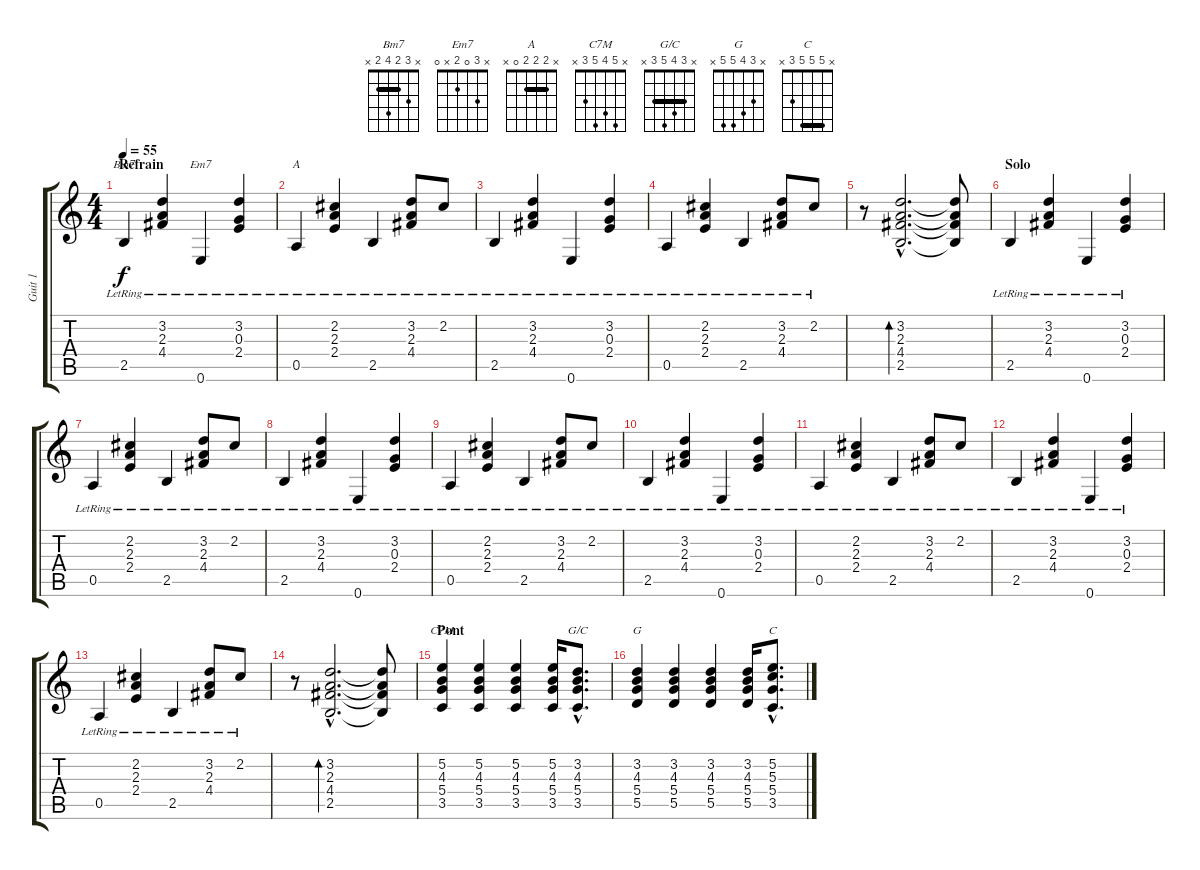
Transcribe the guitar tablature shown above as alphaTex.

\track ("Guit 1" "Guit 1") {instrument acousticguitarsteel}
\staff {score tabs}
\tuning (E4 B3 G3 D3 A2 E2) {hide}
\chord ("Bm7" x 3 2 4 2 x) {barre 2}
\chord ("Em7" x 3 0 2 x 0)
\chord ("A" x 2 2 2 0 x) {barre 2}
\chord ("C7M" x 5 4 5 3 x)
\chord ("G/C" x 3 4 5 3 x) {barre 3}
\chord ("G" x 3 4 5 5 x)
\chord ("C" x 5 5 5 3 x) {barre 5}
\ts (4 4)
\section ("" "Refrain")
\tempo 55
\clef g2
\ks c
2.5{lr}.4{ch "Bm7" dy f volume 13} (3.2{lr} 2.3{lr} 4.4{lr}).4 0.6{lr}.4{ch "Em7"} (3.2{lr} 0.3{lr} 2.4{lr}).4 |
0.5{lr}.4{ch "A"} (2.2{lr} 2.3{lr} 2.4{lr}).4 2.5{lr}.4 (3.2{lr} 2.3{lr} 4.4{lr}).8 2.2{lr}.8 |
2.5{lr}.4 (3.2{lr} 2.3{lr} 4.4{lr}).4 0.6{lr}.4 (3.2{lr} 0.3{lr} 2.4{lr}).4 |
0.5{lr}.4 (2.2{lr} 2.3{lr} 2.4{lr}).4 2.5{lr}.4 (3.2{lr} 2.3{lr} 4.4{lr}).8 2.2{lr}.8 |
r.8 (3.2{hac} 2.3{hac} 4.4{hac} 2.5{hac}).2{d bd 240} (3.2{t} 2.3{t} 4.4{t} 2.5{t}).8 |
\section ("" "Solo")
2.5{lr}.4{volume 10} (3.2{lr} 2.3{lr} 4.4{lr}).4 0.6{lr}.4 (3.2{lr} 0.3{lr} 2.4{lr}).4 |
0.5{lr}.4 (2.2{lr} 2.3{lr} 2.4{lr}).4 2.5{lr}.4 (3.2{lr} 2.3{lr} 4.4{lr}).8 2.2{lr}.8 |
2.5{lr}.4 (3.2{lr} 2.3{lr} 4.4{lr}).4 0.6{lr}.4 (3.2{lr} 0.3{lr} 2.4{lr}).4 |
0.5{lr}.4 (2.2{lr} 2.3{lr} 2.4{lr}).4 2.5{lr}.4 (3.2{lr} 2.3{lr} 4.4{lr}).8 2.2{lr}.8 |
2.5{lr}.4{volume 13} (3.2{lr} 2.3{lr} 4.4{lr}).4 0.6{lr}.4 (3.2{lr} 0.3{lr} 2.4{lr}).4 |
0.5{lr}.4 (2.2{lr} 2.3{lr} 2.4{lr}).4 2.5{lr}.4 (3.2{lr} 2.3{lr} 4.4{lr}).8 2.2{lr}.8 |
2.5{lr}.4 (3.2{lr} 2.3{lr} 4.4{lr}).4 0.6{lr}.4 (3.2{lr} 0.3{lr} 2.4{lr}).4 |
0.5{lr}.4 (2.2{lr} 2.3{lr} 2.4{lr}).4 2.5{lr}.4 (3.2{lr} 2.3{lr} 4.4{lr}).8 2.2{lr}.8 |
r.8 (3.2{hac} 2.3{hac} 4.4{hac} 2.5{hac}).2{d bd 240} (3.2{t} 2.3{t} 4.4{t} 2.5{t}).8 |
\section ("" "Pont")
(5.2 4.3 5.4 3.5).4{ch "C7M" volume 10} (5.2 4.3 5.4 3.5).4 (5.2 4.3 5.4 3.5).4 (5.2 4.3 5.4 3.5).16 (3.2{hac} 4.3{hac} 5.4{hac} 3.5{hac}).8{d ch "G/C"} |
(3.2 4.3 5.4 5.5).4{ch "G"} (3.2 4.3 5.4 5.5).4 (3.2 4.3 5.4 5.5).4 (3.2 4.3 5.4 5.5).16 (5.2{hac} 5.3{hac} 5.4{hac} 3.5{hac}).8{d ch "C"}
